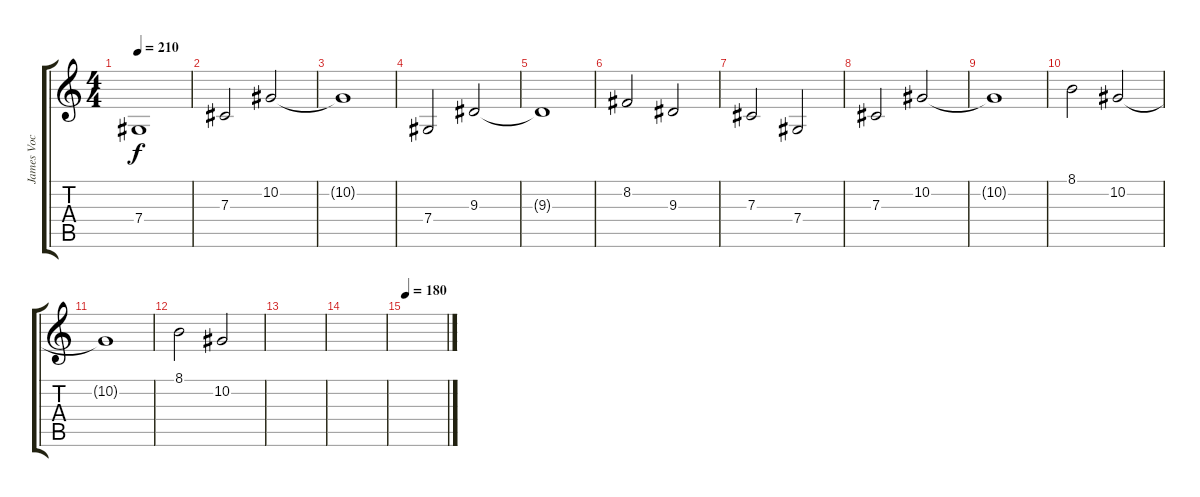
\track ("James Voc" "James Voc") {instrument choiraahs}
\staff {score tabs}
\tuning (Eb4 Bb3 Gb3 Db3 Ab2 Eb2) {hide}
\ts (4 4)
\tempo 210
\clef g2
\ks c
7.4{t}.1{dy f} |
7.3.2 10.2.2 |
10.2{t}.1 |
7.4.2 9.3.2 |
9.3{t}.1 |
8.2.2 9.3.2 |
7.3.2 7.4.2 |
7.3.2 10.2.2 |
10.2{t}.1 |
8.1.2 10.2.2 |
10.2{t}.1 |
8.1.2 10.2.2 |
|
|
\tempo 180
